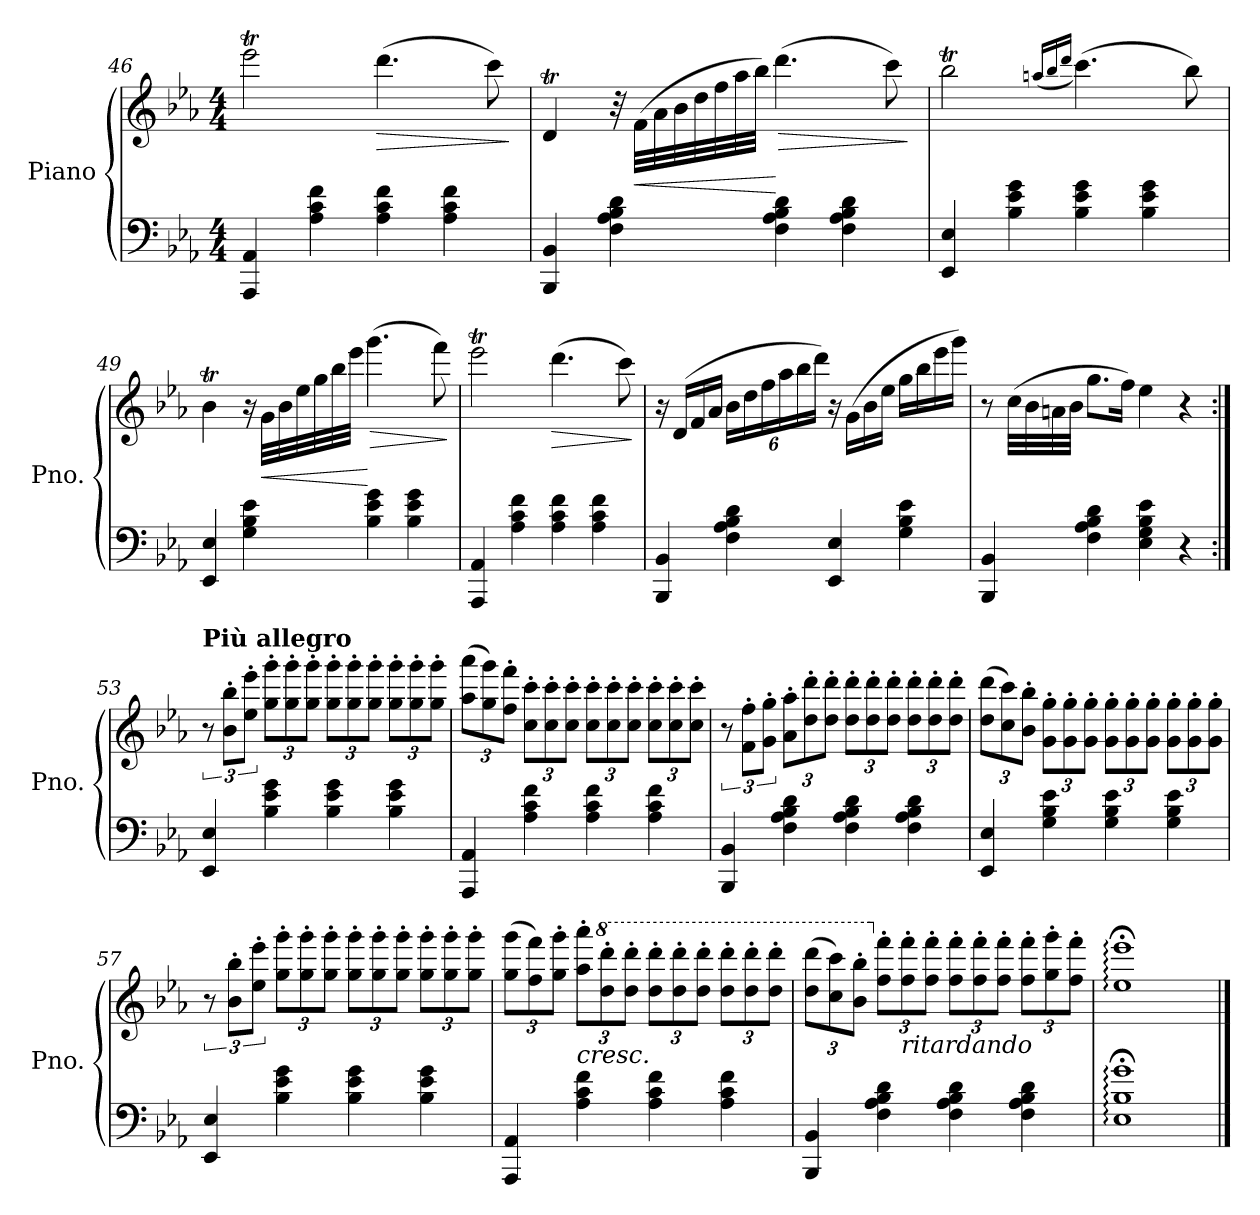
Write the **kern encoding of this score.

**kern	**kern	**dynam
*part1	*part1	*part1
*staff2	*staff1	*staff1/2
*I"Piano	*	*
*I'Pno.	*	*
*clefF4	*clefG2	*
*k[b-e-a-]	*k[b-e-a-]	*
*M4/4	*M4/4	*
=46	=46	=46
4AAA-/ 4AA-/	2eee-T\	.
4A-\ 4c\ 4f\	.	.
!	!	!LO:HP:b
4A-\ 4c\ 4f\	(>4.ddd\	>
4A-\ 4c\ 4f\	.	.
.	8ccc\)	.
.	.	]
!!LO:LB:g=z
=47	=47	=47
4BBB-/ 4BB-/	4dt/	.
4F\ 4A-\ 4B-\ 4d\	32r	.
!	!	!LO:HP:b
.	(>32f\LLL	<
.	32a-\	.
.	32b-\	.
.	32dd\	.
.	32ff\	.
.	32aa-\	.
.	32bb-\JJJ)	.
!	!	!LO:HP:n=1:b
4F\ 4A-\ 4B-\ 4d\	(>4.ddd\	[ >
4F\ 4A-\ 4B-\ 4d\	.	.
.	8ccc\)	.
.	.	]
=48	=48	=48
4EE-/ 4E-/	2bb-T\	.
4B-\ 4e-\ 4g\	.	.
.	(<16qaan/LL	.
.	16qbb-/	.
.	16qddd/JJ	.
4B-\ 4e-\ 4g\	(>4.ccc\)	.
4B-\ 4e-\ 4g\	.	.
.	8bb-\)	.
=49	=49	=49
4EE-/ 4E-/	4b-T\	.
4G\ 4B-\ 4e-\	16r	.
!	!	!LO:HP:b
.	32g\LLL	<
.	32b-\	.
.	32ee-\	.
.	32gg\	.
.	32bb-\	.
.	32eee-\JJJ	.
!	!	!LO:HP:n=1:b
4B-\ 4e-\ 4g\	(>4.ggg\	[ >
4B-\ 4e-\ 4g\	.	.
.	8fff\)	.
.	.	]
=50	=50	=50
4AAA-/ 4AA-/	2eee-T\	.
4A-\ 4c\ 4f\	.	.
!	!	!LO:HP:b
4A-\ 4c\ 4f\	(>4.ddd\	>
4A-\ 4c\ 4f\	.	.
.	8ccc\)	.
.	.	]
!!LO:LB:g=z
=51	=51	=51
4BBB-/ 4BB-/	16r	.
.	(>16d/LL	.
.	16f/	.
.	16a-/JJ	.
*	*Xbrackettup	*
4F\ 4A-\ 4B-\ 4d\	24b-\LLL	.
.	24dd\	.
.	24ff\	.
.	24aa-\	.
.	24bb-\	.
.	24ddd\JJJ)	.
4EE-/ 4E-/	16r	.
.	(>16g\LL	.
.	16b-\	.
.	16ee-\JJ	.
4G\ 4B-\ 4e-\	16gg\LL	.
.	16bb-\	.
.	16eee-\	.
.	16ggg\JJ)	.
=52	=52	=52
4BBB-/ 4BB-/	8r	.
.	(>32cc\LLL	.
.	32b-\	.
.	32an\	.
.	32b-\JJJ	.
4F\ 4A-\ 4B-\ 4d\	8.gg\L	.
.	16ff\Jk)	.
4E-\ 4G\ 4B-\ 4e-\	4ee-\	.
4r	4r	.
!!LO:LB:g=z
=53:|!	=53:|!	=53:|!
*	*brackettup	*
!	!LO:TX:a:B:t=Più allegro	!
4EE-/ 4E-/	12r	.
.	12b-\' 12bb-\'L	.
.	12ee-\' 12eee-\'J	.
*	*Xbrackettup	*
4B-\ 4e-\ 4g\	12gg\' 12ggg\'L	.
.	12gg\' 12ggg\'	.
.	12gg\' 12ggg\'J	.
4B-\ 4e-\ 4g\	12gg\' 12ggg\'L	.
.	12gg\' 12ggg\'	.
.	12gg\' 12ggg\'J	.
4B-\ 4e-\ 4g\	12gg\' 12ggg\'L	.
.	12gg\' 12ggg\'	.
.	12gg\' 12ggg\'J	.
=54	=54	=54
4AAA-/ 4AA-/	(>12aa-\ 12aaa-\L	.
.	12gg\ 12ggg\)	.
.	12ff\' 12fff\'J	.
4A-\ 4c\ 4f\	12cc\' 12ccc\'L	.
.	12cc\' 12ccc\'	.
.	12cc\' 12ccc\'J	.
4A-\ 4c\ 4f\	12cc\' 12ccc\'L	.
.	12cc\' 12ccc\'	.
.	12cc\' 12ccc\'J	.
4A-\ 4c\ 4f\	12cc\' 12ccc\'L	.
.	12cc\' 12ccc\'	.
.	12cc\' 12ccc\'J	.
!!LO:LB:g=z
=55	=55	=55
*	*brackettup	*
4BBB-/ 4BB-/	12r	.
.	12f\' 12ff\'L	.
.	12g\' 12gg\'J	.
*	*Xbrackettup	*
4F\ 4A-\ 4B-\ 4d\	12a-\' 12aa-\'L	.
.	12dd\' 12ddd\'	.
.	12dd\' 12ddd\'J	.
4F\ 4A-\ 4B-\ 4d\	12dd\' 12ddd\'L	.
.	12dd\' 12ddd\'	.
.	12dd\' 12ddd\'J	.
4F\ 4A-\ 4B-\ 4d\	12dd\' 12ddd\'L	.
.	12dd\' 12ddd\'	.
.	12dd\' 12ddd\'J	.
=56	=56	=56
4EE-/ 4E-/	(>12dd\ 12ddd\L	.
.	12cc\ 12ccc\)	.
.	12b-\' 12bb-\'J	.
4G\ 4B-\ 4e-\	12g\' 12gg\'L	.
.	12g\' 12gg\'	.
.	12g\' 12gg\'J	.
4G\ 4B-\ 4e-\	12g\' 12gg\'L	.
.	12g\' 12gg\'	.
.	12g\' 12gg\'J	.
4G\ 4B-\ 4e-\	12g\' 12gg\'L	.
.	12g\' 12gg\'	.
.	12g\' 12gg\'J	.
=57	=57	=57
*	*brackettup	*
4EE-/ 4E-/	12r	.
.	12b-\' 12bb-\'L	.
.	12ee-\' 12eee-\'J	.
*	*Xbrackettup	*
4B-\ 4e-\ 4g\	12gg\' 12ggg\'L	.
.	12gg\' 12ggg\'	.
.	12gg\' 12ggg\'J	.
4B-\ 4e-\ 4g\	12gg\' 12ggg\'L	.
.	12gg\' 12ggg\'	.
.	12gg\' 12ggg\'J	.
4B-\ 4e-\ 4g\	12gg\' 12ggg\'L	.
.	12gg\' 12ggg\'	.
.	12gg\' 12ggg\'J	.
!!LO:PB:g=z
=58	=58	=58
4AAA-/ 4AA-/	(>12gg\ 12ggg\L	.
.	12ff\ 12fff\)	.
.	12gg\' 12ggg\'J	.
!	!LO:TX:b:i:t=cresc.	!
4A-\ 4c\ 4f\	12aa-\' 12aaa-\'L	.
*	*8va	*
.	12ddd\' 12dddd\'	.
.	12ddd\' 12dddd\'J	.
4A-\ 4c\ 4f\	12ddd\' 12dddd\'L	.
.	12ddd\' 12dddd\'	.
.	12ddd\' 12dddd\'J	.
4A-\ 4c\ 4f\	12ddd\' 12dddd\'L	.
.	12ddd\' 12dddd\'	.
.	12ddd\' 12dddd\'J	.
=59	=59	=59
4BBB-/ 4BB-/	(>12ddd\ 12dddd\L	.
.	12ccc\ 12cccc\)	.
.	12bb-\' 12bbb-\'J	.
*	*X8va	*
4F\ 4A-\ 4B-\ 4d\	12ff\' 12fff\'L	.
*	*MM65	*
!	!LO:TX:b:i:t=ritardando	!
.	12ff\' 12fff\'	.
.	12ff\' 12fff\'J	.
4F\ 4A-\ 4B-\ 4d\	12ff\' 12fff\'L	.
.	12ff\' 12fff\'	.
*	*MM50	*
.	12ff\' 12fff\'J	.
4F\ 4A-\ 4B-\ 4d\	12ff\' 12fff\'L	.
.	12gg\' 12ggg\'	.
.	12ff\' 12fff\'J	.
=60	=60	=60
*	*MM20	*
1E-;: 1B-;: 1g;:	1ee-;<: 1eee-;<:	.
==	==	==
*-	*-	*-
